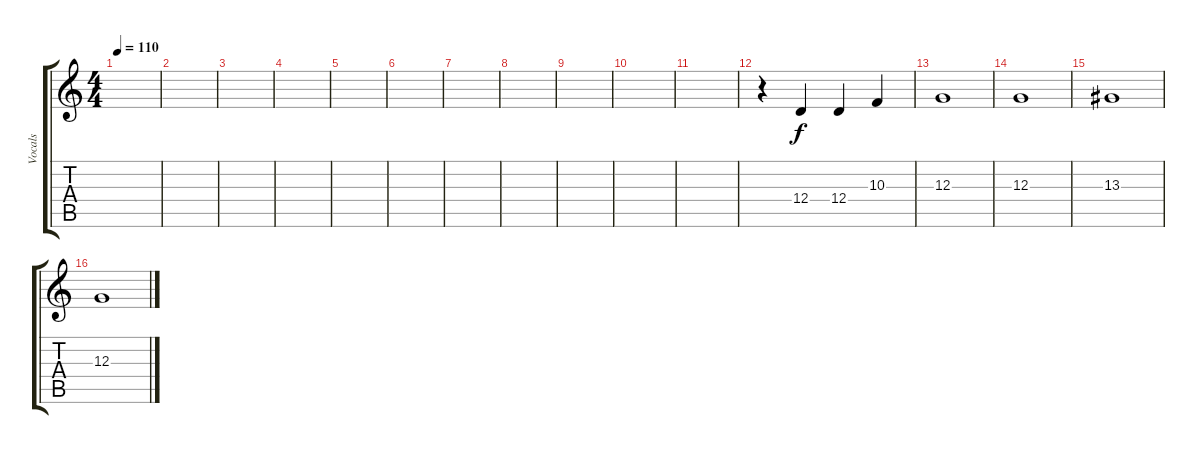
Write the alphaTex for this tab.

\track ("Vocals" "Vocals") {instrument stringensemble1}
\staff {score tabs}
\tuning (E4 B3 G3 D3 A2 E2) {hide}
\ts (4 4)
\tempo 110
\clef g2
\ks c
|
|
|
|
|
|
|
|
|
|
|
r.4 12.4.4 12.4.4 10.3.4 |
12.3.1 |
12.3.1 |
13.3.1 |
12.3.1
